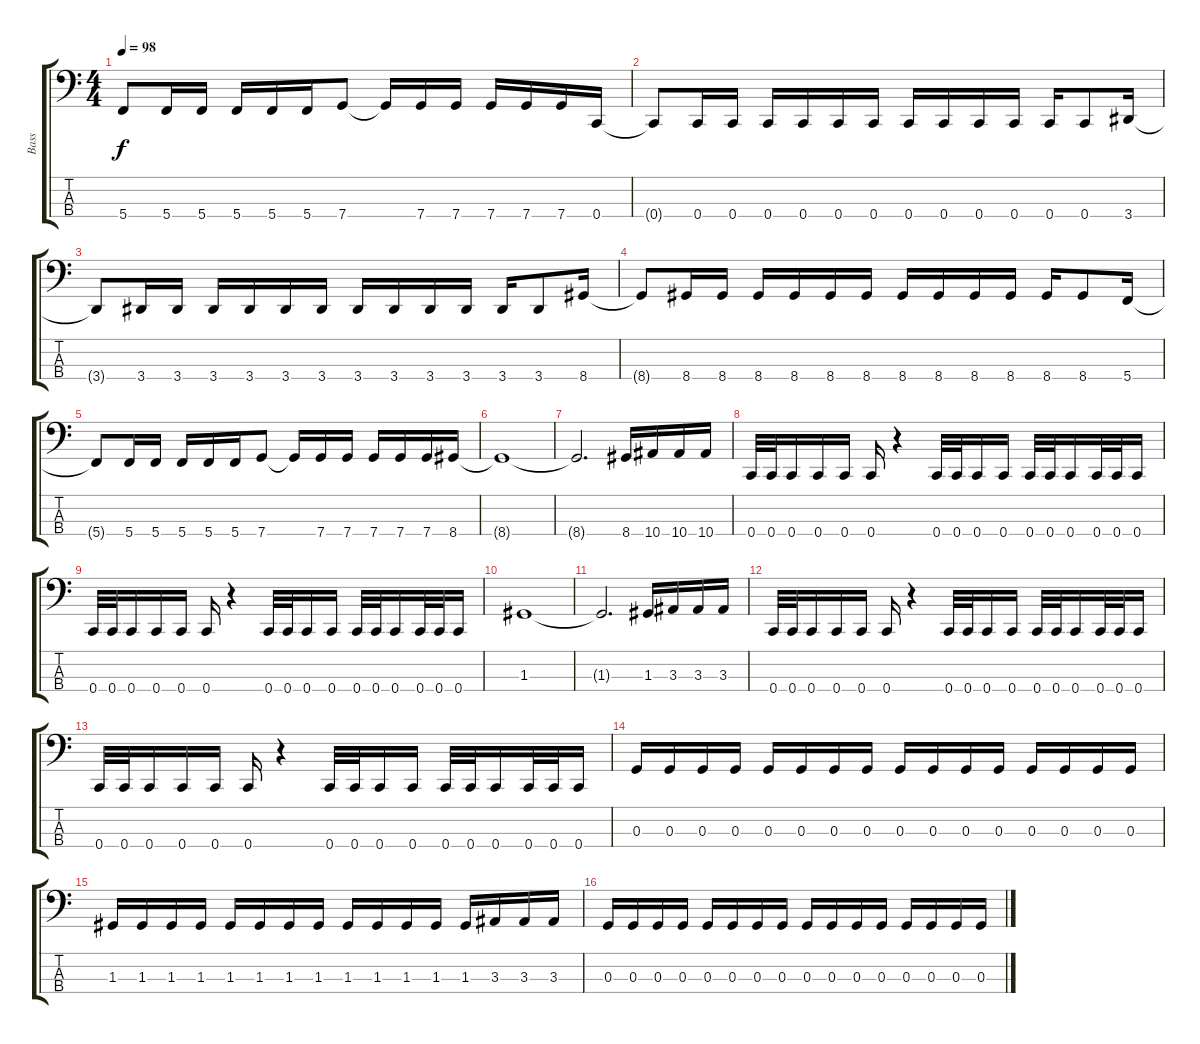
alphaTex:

\track ("Bass" "Bass") {instrument electricbassfinger}
\staff {score tabs}
\tuning (F2 C2 G1 C1) {hide}
\ts (4 4)
\tempo 98
\clef f4
\ks c
5.4{t}.8{dy f} 5.4.16 5.4.16 5.4.16 5.4.16 5.4.16 7.4.8 7.4{t}.16 7.4.16 7.4.16 7.4.16 7.4.16 7.4.16 0.4.16 |
0.4{t}.8 0.4.16 0.4.16 0.4.16 0.4.16 0.4.16 0.4.16 0.4.16 0.4.16 0.4.16 0.4.16 0.4.16 0.4.8 3.4.16 |
3.4{t}.8 3.4.16 3.4.16 3.4.16 3.4.16 3.4.16 3.4.16 3.4.16 3.4.16 3.4.16 3.4.16 3.4.16 3.4.8 8.4.16 |
8.4{t}.8 8.4.16 8.4.16 8.4.16 8.4.16 8.4.16 8.4.16 8.4.16 8.4.16 8.4.16 8.4.16 8.4.16 8.4.8 5.4.16 |
5.4{t}.8 5.4.16 5.4.16 5.4.16 5.4.16 5.4.16 7.4.8 7.4{t}.16 7.4.16 7.4.16 7.4.16 7.4.16 7.4.16 8.4.16 |
8.4{t}.1 |
8.4{t}.2{d} 8.4.16 10.4.16 10.4.16 10.4.16 |
0.4.32 0.4.32 0.4.16 0.4.16 0.4.16 0.4.16 r.4 0.4.32 0.4.32 0.4.16 0.4.16 0.4.32 0.4.32 0.4.16 0.4.32 0.4.32 0.4.16 |
0.4.32 0.4.32 0.4.16 0.4.16 0.4.16 0.4.16 r.4 0.4.32 0.4.32 0.4.16 0.4.16 0.4.32 0.4.32 0.4.16 0.4.32 0.4.32 0.4.16 |
1.3.1 |
1.3{t}.2{d} 1.3.16 3.3.16 3.3.16 3.3.16 |
0.4.32 0.4.32 0.4.16 0.4.16 0.4.16 0.4.16 r.4 0.4.32 0.4.32 0.4.16 0.4.16 0.4.32 0.4.32 0.4.16 0.4.32 0.4.32 0.4.16 |
0.4.32 0.4.32 0.4.16 0.4.16 0.4.16 0.4.16 r.4 0.4.32 0.4.32 0.4.16 0.4.16 0.4.32 0.4.32 0.4.16 0.4.32 0.4.32 0.4.16 |
0.3.16 0.3.16 0.3.16 0.3.16 0.3.16 0.3.16 0.3.16 0.3.16 0.3.16 0.3.16 0.3.16 0.3.16 0.3.16 0.3.16 0.3.16 0.3.16 |
1.3.16 1.3.16 1.3.16 1.3.16 1.3.16 1.3.16 1.3.16 1.3.16 1.3.16 1.3.16 1.3.16 1.3.16 1.3.16 3.3.16 3.3.16 3.3.16 |
0.3.16 0.3.16 0.3.16 0.3.16 0.3.16 0.3.16 0.3.16 0.3.16 0.3.16 0.3.16 0.3.16 0.3.16 0.3.16 0.3.16 0.3.16 0.3.16
